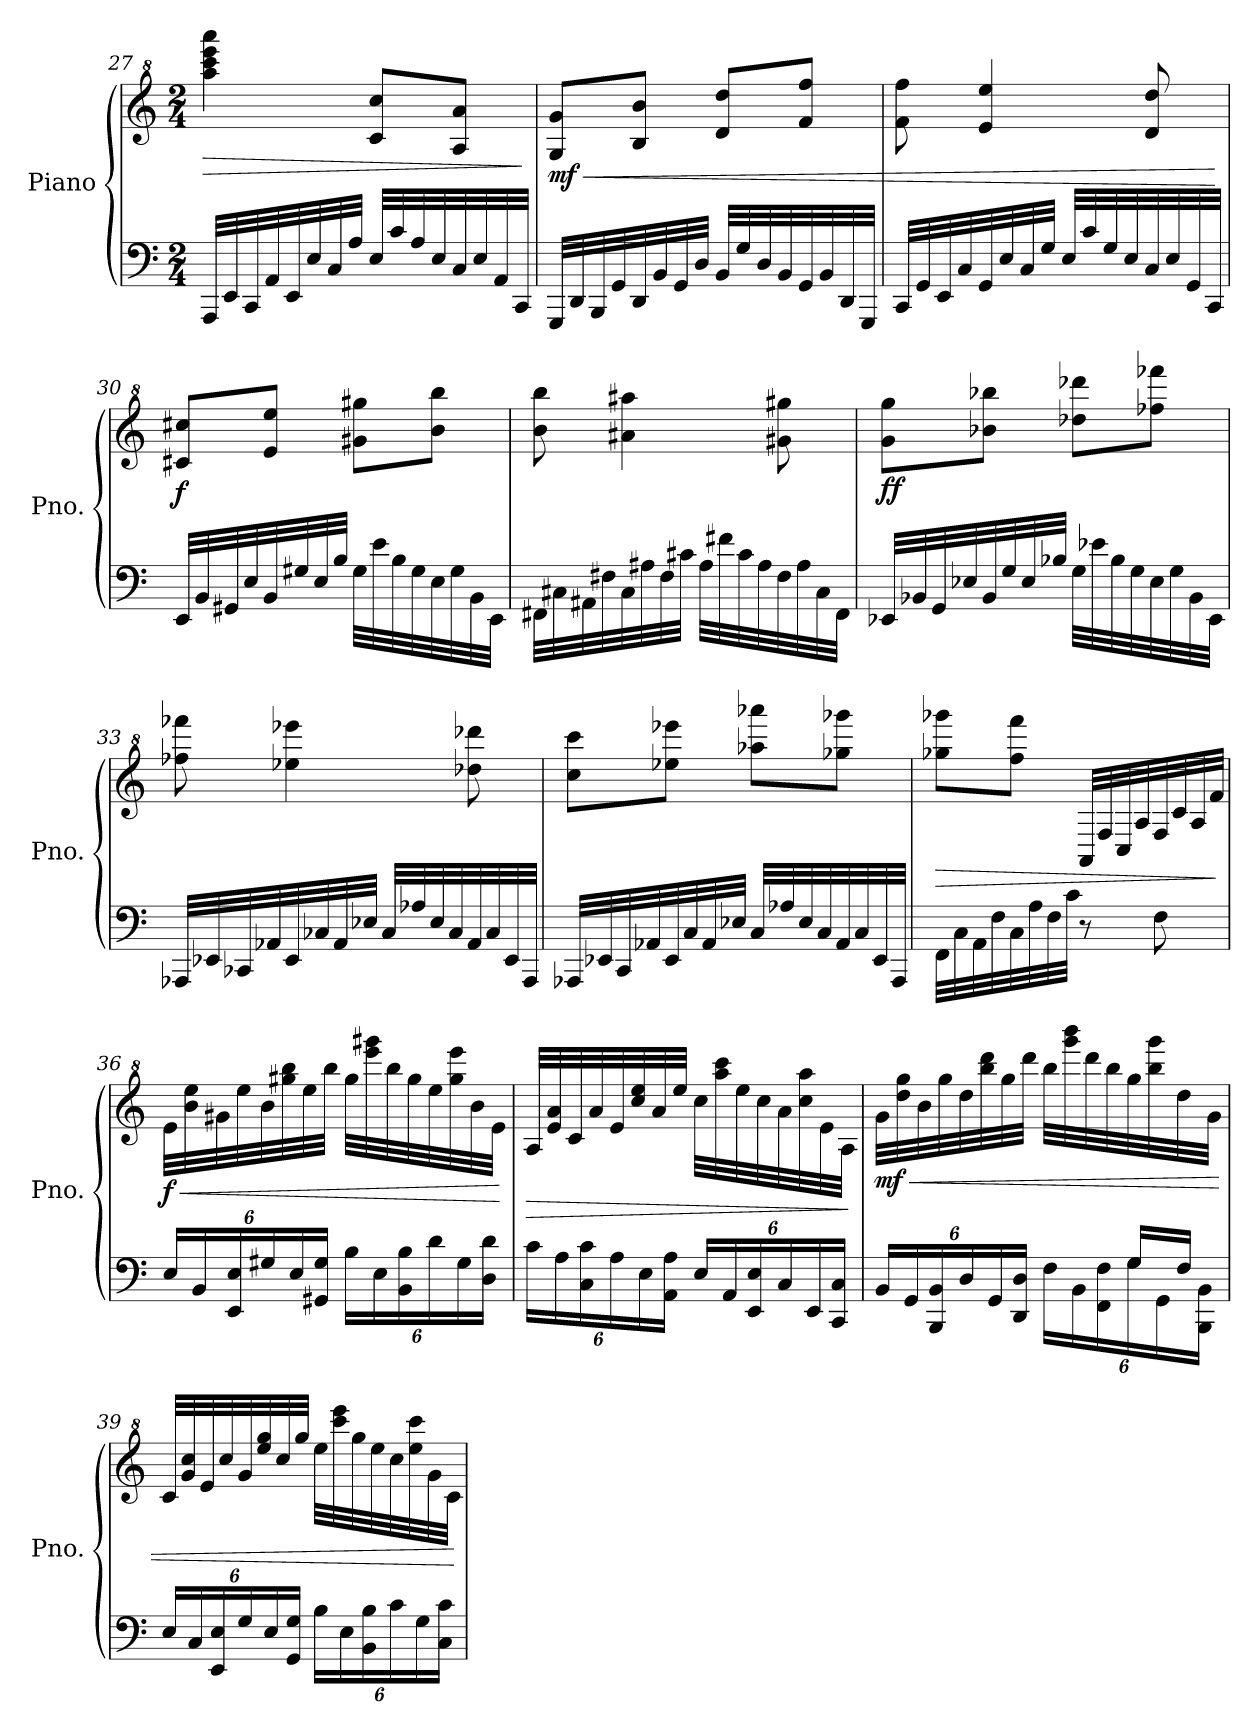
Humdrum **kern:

**kern	**kern	**dynam
*part1	*part1	*part1
*staff2	*staff1	*staff1/2
*I"Piano	*	*
*I'Pno.	*	*
*clefF4	*clefG^2	*
*k[]	*k[]	*
*M2/4	*M2/4	*
=27	=27	=27
!	!	!LO:HP:b
32AAA/LLL	4aaa\ 4cccc\ 4eeee\ 4aaaa\	>
32EE/	.	.
32CC/	.	.
32AA/	.	.
32EE/	.	.
32E/	.	.
32C/	.	.
32A/JJJ	.	.
32E/LLL	8cc/ 8ccc/L	.
32c/	.	.
32A/	.	.
32E/	.	.
32C/	8a/ 8aa/J	.
32E/	.	.
32AA/	.	.
32CC/JJJ	.	.
.	.	]
=28	=28	=28
!	!	!LO:HP:b
!	!	!LO:DY:n=1:b
32GGG/LLL	8g/ 8gg/L	< mf
32DD/	.	.
32BBB/	.	.
32GG/	.	.
32DD/	8b/ 8bb/J	.
32BB/	.	.
32GG/	.	.
32D/JJJ	.	.
32BB/LLL	8dd/ 8ddd/L	.
32G/	.	.
32D/	.	.
32BB/	.	.
32GG/	8ff/ 8fff/J	.
32BB/	.	.
32DD/	.	.
32GGG/JJJ	.	.
!!LO:LB:g=z
=29	=29	=29
32CC/LLL	8ff\ 8fff\	.
32GG/	.	.
32EE/	.	.
32C/	.	.
32GG/	4ee/ 4eee/	.
32E/	.	.
32C/	.	.
32G/JJJ	.	.
32E/LLL	.	.
32c/	.	.
32G/	.	.
32E/	.	.
32C/	8dd/ 8ddd/	.
32E/	.	.
32GG/	.	.
32CC/JJJ	.	.
.	.	[
=30	=30	=30
!	!	!LO:DY:b
32EE/LLL	8cc#X/ 8ccc#X/L	f
32BB/	.	.
32GG#X/	.	.
32E/	.	.
32BB/	8ee/ 8eee/J	.
32G#X/	.	.
32E/	.	.
32B/JJJ	.	.
32G#\LLL	8gg#X\ 8ggg#X\L	.
32e\	.	.
32B\	.	.
32G#\	.	.
32E\	8bb\ 8bbb\J	.
32G#\	.	.
32BB\	.	.
32EE\JJJ	.	.
!!LO:PB:g=z
=31	=31	=31
32FF#X\LLL	8bb\ 8bbb\	.
32C#X\	.	.
32AA#X\	.	.
32F#X\	.	.
32C#\	4aa#X\ 4aaa#X\	.
32A#X\	.	.
32F#\	.	.
32c#X\JJJ	.	.
32A#\LLL	.	.
32f#X\	.	.
32c#\	.	.
32A#\	.	.
32F#\	8gg#X\ 8ggg#X\	.
32A#\	.	.
32C#\	.	.
32FF#\JJJ	.	.
=32	=32	=32
!	!	!LO:DY:b
32EE-X/LLL	8gg\ 8ggg\L	ff
32BB-X/	.	.
32GG/	.	.
32E-X/	.	.
32BB-/	8bb-X\ 8bbb-X\J	.
32G/	.	.
32E-/	.	.
32B-X/JJJ	.	.
32G\LLL	8ddd-X\ 8dddd-X\L	.
32e-X\	.	.
32B-\	.	.
32G\	.	.
32E-\	8fff-X\ 8ffff-X\J	.
32G\	.	.
32BB-\	.	.
32EE-\JJJ	.	.
!!LO:LB:g=z
=33	=33	=33
32AAA-X/LLL	8fff-X\ 8ffff-X\	.
32EE-X/	.	.
32CC-X/	.	.
32AA-X/	.	.
32EE-/	4eee-X\ 4eeee-X\	.
32C-X/	.	.
32AA-/	.	.
32E-X/JJJ	.	.
32C-/LLL	.	.
32A-X/	.	.
32E-/	.	.
32C-/	.	.
32AA-/	8ddd-X\ 8dddd-X\	.
32C-/	.	.
32EE-/	.	.
32AAA-/JJJ	.	.
=34	=34	=34
32AAA-X/LLL	8ccc\ 8cccc\L	.
32EE-X/	.	.
32CC/	.	.
32AA-X/	.	.
32EE-/	8eee-X\ 8eeee-X\J	.
32C/	.	.
32AA-/	.	.
32E-X/JJJ	.	.
32C/LLL	8aaa-X\ 8aaaa-X\L	.
32A-X/	.	.
32E-/	.	.
32C/	.	.
32AA-/	8ggg-X\ 8gggg-X\J	.
32C/	.	.
32EE-/	.	.
32AAA-/JJJ	.	.
!!LO:LB:g=z
=35	=35	=35
!	!	!LO:HP:b
32FF\LLL	8ggg-X\ 8gggg-X\L	>
32C\	.	.
32AA\	.	.
32F\	.	.
32C\	8fff\ 8ffff\J	.
32A\	.	.
32F\	.	.
32c\JJJ	.	.
8r	32A/LLL	.
.	32f/	.
.	32c/	.
.	32a/	.
8F\	32f/	.
.	32cc/	.
.	32a/	.
.	32ff/JJJ	.
.	.	]
=36	=36	=36
*Xbrackettup	*	*
!	!	!LO:HP:b
!	!	!LO:DY:n=1:b
24E/LL	32ee\LLL	< f
.	32bb\ 32eee\	.
24BB/	.	.
.	32gg#X\	.
24EE/ 24E/	.	.
.	32eee\	.
24G#X/	32bb\	.
.	32ggg#X\ 32bbb\	.
24E/	.	.
.	32eee\	.
24GG#X/ 24G#/JJ	.	.
.	32bbb\JJJ	.
24B\LL	32ggg#\LLL	.
.	32eeee\ 32gggg#X\	.
24E\	.	.
.	32bbb\	.
24BB\ 24B\	.	.
.	32ggg#\	.
24d\	32eee\	.
.	32ggg#\ 32eeee\	.
24G#\	.	.
.	32bb\	.
24D\ 24d\JJ	.	.
.	32ee\JJJ	.
.	.	[
!!LO:LB:g=z
=37	=37	=37
!	!	!LO:HP:b
24c\LL	32a/LLL	>
.	32ee/ 32aa/	.
24A\	.	.
.	32cc/	.
24C\ 24c\	.	.
.	32aa/	.
24A\	32ee/	.
.	32ccc/ 32eee/	.
24E\	.	.
.	32aa/	.
24AA\ 24A\JJ	.	.
.	32eee/JJJ	.
24E/LL	32ccc\LLL	.
.	32aaa\ 32cccc\	.
24AA/	.	.
.	32eee\	.
24EE/ 24E/	.	.
.	32ccc\	.
24C/	32aa\	.
.	32ccc\ 32aaa\	.
24EE/	.	.
.	32ee\	.
24CC/ 24C/JJ	.	.
.	32a\JJJ	.
.	.	]
=38	=38	=38
*^	*	*
!	!	!	!LO:HP:b
!	!	!	!LO:DY:n=1:b
24BB/LL	4.ryy	32gg\LLL	< mf
.	.	32ddd\ 32ggg\	.
24GG/	.	.	.
.	.	32bb\	.
24BBB/ 24BB/	.	.	.
.	.	32ggg\	.
24D/	.	32ddd\	.
.	.	32bbb\ 32dddd\	.
24GG/	.	.	.
.	.	32ggg\	.
24DD/ 24D/JJ	.	.	.
.	.	32dddd\JJJ	.
24F\LL	.	32bbb\LLL	.
.	.	32gggg\ 32bbbb\	.
24BB\	.	.	.
.	.	32dddd\	.
24FF\ 24F\	.	.	.
.	.	32bbb\	.
24G\	16G/LL	32ggg\	.
.	.	32bbb\ 32gggg\	.
24GG\	.	.	.
.	16F/JJ	32ddd\	.
24BBB\ 24BB\JJ	.	.	.
.	.	32gg\JJJ	.
*v	*v	*	*
!!LO:PB:g=z
=39	=39	=39
24E/LL	32cc/LLL	.
.	32gg/ 32ccc/	.
24C/	.	.
.	32ee/	.
24EE/ 24E/	.	.
.	32ccc/	.
24G/	32gg/	.
.	32eee/ 32ggg/	.
24E/	.	.
.	32ccc/	.
24GG/ 24G/JJ	.	.
.	32ggg/JJJ	.
24B\LL	32eee\LLL	.
.	32cccc\ 32eeee\	.
24E\	.	.
.	32ggg\	.
24BB\ 24B\	.	.
.	32eee\	.
24c\	32ccc\	.
.	32eee\ 32cccc\	.
24G\	.	.
.	32gg\	.
24C\ 24c\JJ	.	.
.	32cc\JJJ	.
.	.	[
=	=	=
*-	*-	*-
